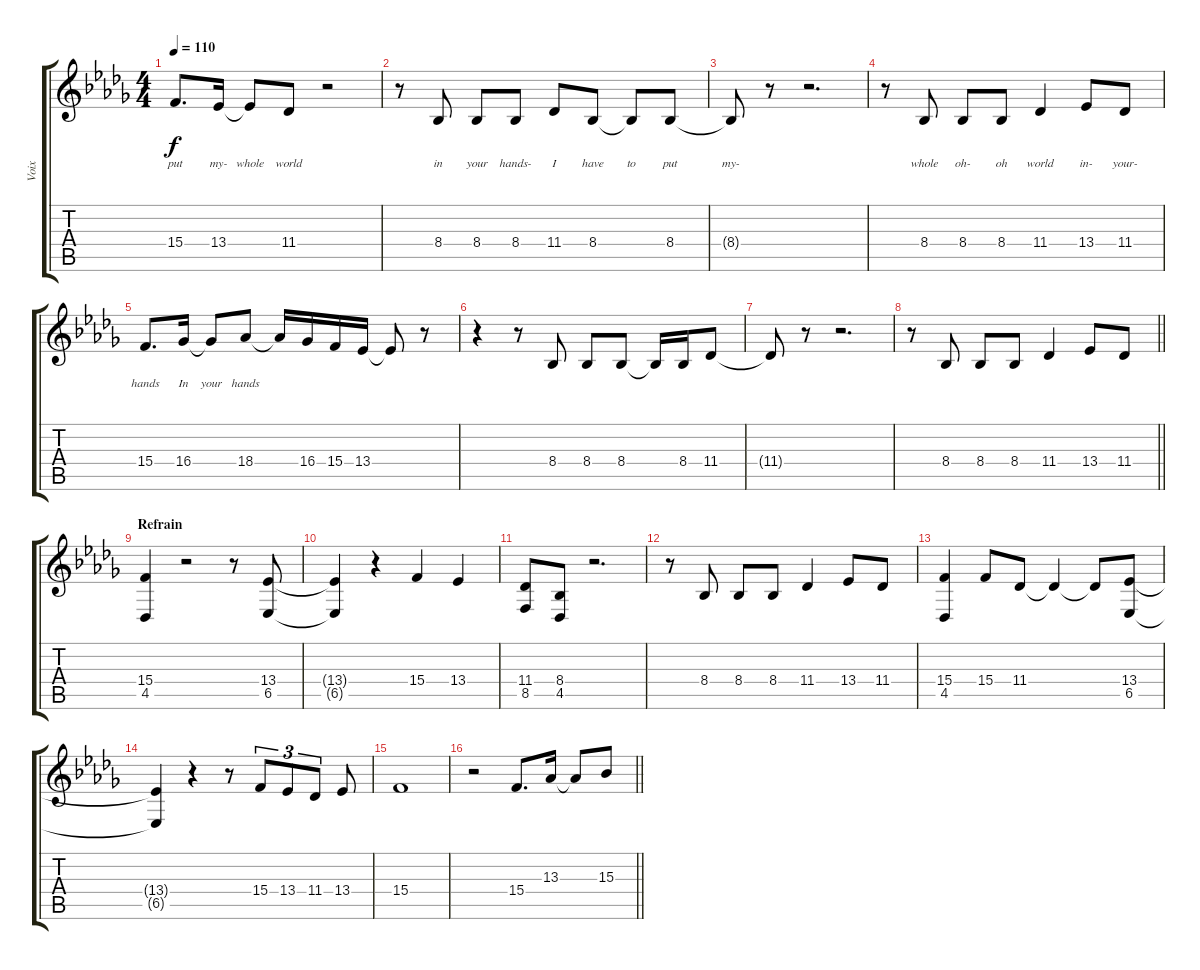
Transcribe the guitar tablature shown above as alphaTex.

\track ("Voix" "Voix") {instrument flute}
\staff {score tabs}
\tuning (E4 B3 G3 D3 A2 E2) {hide}
\ts (4 4)
\tempo 110
\clef g2
\ks bbminor
15.4.8{d lyrics (0 "put") lyrics (1 "") lyrics (2 "") lyrics (3 "") lyrics (4 "") dy f} 13.4.16{lyrics (0 "my-") lyrics (1 "") lyrics (2 "") lyrics (3 "") lyrics (4 "")} 13.4{t}.8{lyrics (0 "whole") lyrics (1 "") lyrics (2 "") lyrics (3 "") lyrics (4 "")} 11.4.8{lyrics (0 "world") lyrics (1 "") lyrics (2 "") lyrics (3 "") lyrics (4 "")} r.2 |
r.8 8.4.8{lyrics (0 "in") lyrics (1 "") lyrics (2 "") lyrics (3 "") lyrics (4 "")} 8.4.8{lyrics (0 "your") lyrics (1 "") lyrics (2 "") lyrics (3 "") lyrics (4 "")} 8.4.8{lyrics (0 "hands-") lyrics (1 "") lyrics (2 "") lyrics (3 "") lyrics (4 "")} 11.4.8{lyrics (0 "I") lyrics (1 "") lyrics (2 "") lyrics (3 "") lyrics (4 "")} 8.4.8{lyrics (0 "have") lyrics (1 "") lyrics (2 "") lyrics (3 "") lyrics (4 "")} 8.4{t}.8{lyrics (0 "to") lyrics (1 "") lyrics (2 "") lyrics (3 "") lyrics (4 "")} 8.4.8{lyrics (0 "put") lyrics (1 "") lyrics (2 "") lyrics (3 "") lyrics (4 "")} |
8.4{t}.8{lyrics (0 "my-") lyrics (1 "") lyrics (2 "") lyrics (3 "") lyrics (4 "")} r.8 r.2{d} |
r.8 8.4.8{lyrics (0 "whole") lyrics (1 "") lyrics (2 "") lyrics (3 "") lyrics (4 "")} 8.4.8{lyrics (0 "oh-") lyrics (1 "") lyrics (2 "") lyrics (3 "") lyrics (4 "")} 8.4.8{lyrics (0 "oh") lyrics (1 "") lyrics (2 "") lyrics (3 "") lyrics (4 "")} 11.4.4{lyrics (0 "world") lyrics (1 "") lyrics (2 "") lyrics (3 "") lyrics (4 "")} 13.4.8{lyrics (0 "in-") lyrics (1 "") lyrics (2 "") lyrics (3 "") lyrics (4 "")} 11.4.8{lyrics (0 "your-") lyrics (1 "") lyrics (2 "") lyrics (3 "") lyrics (4 "")} |
15.4.8{d lyrics (0 "hands") lyrics (1 "") lyrics (2 "") lyrics (3 "") lyrics (4 "")} 16.4.16{lyrics (0 "In") lyrics (1 "") lyrics (2 "") lyrics (3 "") lyrics (4 "")} 16.4{t}.8{lyrics (0 "your") lyrics (1 "") lyrics (2 "") lyrics (3 "") lyrics (4 "")} 18.4.8{lyrics (0 "hands") lyrics (1 "") lyrics (2 "") lyrics (3 "") lyrics (4 "")} 18.4{t}.16 16.4.16 15.4.16 13.4.16 13.4{t}.8 r.8 |
r.4 r.8 8.4.8 8.4.8 8.4.8 8.4{t}.16 8.4.16 11.4.8 |
11.4{t}.8 r.8 r.2{d} |
\barLineRight lightlight
r.8 8.4.8 8.4.8 8.4.8 11.4.4 13.4.8 11.4.8 |
\section ("" "Refrain")
(15.4 4.5).4 r.2 r.8 (13.4 6.5).8 |
(13.4{t} 6.5{t}).4 r.4 15.4.4 13.4.4 |
(11.4 8.5).8 (8.4 4.5).8 r.2{d} |
r.8 8.4.8 8.4.8 8.4.8 11.4.4 13.4.8 11.4.8 |
(15.4 4.5).4 15.4.8 11.4.8 11.4{t}.4 11.4{t}.8 (13.4 6.5).8 |
(13.4{t} 6.5{t}).4 r.4 r.8 15.4.8{tu (3 2)} 13.4.8{tu (3 2)} 11.4.8{tu (3 2)} 13.4.8 |
15.4.1 |
\barLineRight lightlight
r.2 15.4.8{d} 13.3.16 13.3{t}.8 15.3.8
